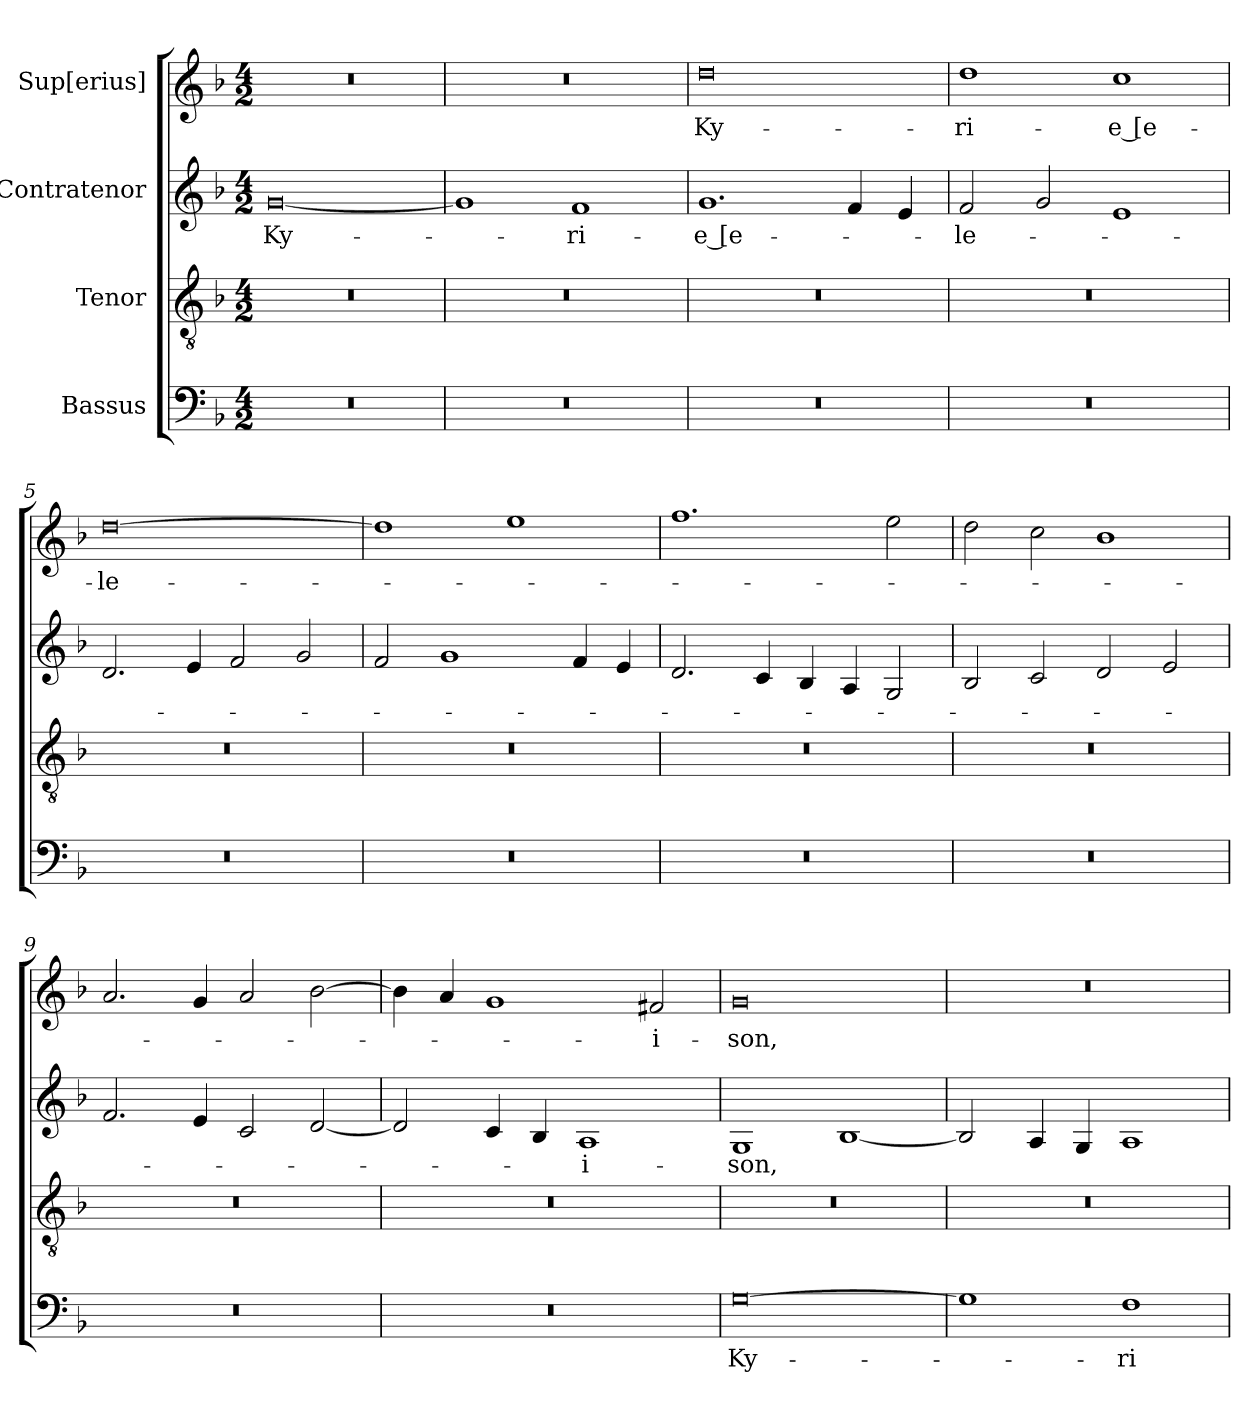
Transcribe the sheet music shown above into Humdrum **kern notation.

**kern	**text	**kern	**kern	**text	**kern	**text
*part4	*part4	*part3	*part2	*part2	*part1	*part1
*staff4	*staff4	*staff3	*staff2	*staff2	*staff1	*staff1
*I"Bassus	*	*I"Tenor	*I"Contratenor	*	*I"Sup[erius]	*
*clefF4	*	*clefGv2	*clefG2	*	*clefG2	*
*k[b-]	*	*k[b-]	*k[b-]	*	*k[b-]	*
*M4/2	*	*M4/2	*M4/2	*	*M4/2	*
=1	=1	=1	=1	=1	=1	=1
0r	.	0r	[0g/	Ky-	0r	.
=2	=2	=2	=2	=2	=2	=2
0r	.	0r	1g/]	.	0r	.
.	.	.	1f/	-ri-	.	.
=3	=3	=3	=3	=3	=3	=3
0r	.	0r	1.g/	-e [e-	0dd\	Ky-
.	.	.	4f/	.	.	.
.	.	.	4e/	.	.	.
=4	=4	=4	=4	=4	=4	=4
0r	.	0r	2f/	-le-	1dd\	-ri-
.	.	.	2g/	.	.	.
.	.	.	1e/	.	1cc\	-e [e-
=5	=5	=5	=5	=5	=5	=5
0r	.	0r	2.d/	.	[0dd\	-le-
.	.	.	4e/	.	.	.
.	.	.	2f/	.	.	.
.	.	.	2g/	.	.	.
=6	=6	=6	=6	=6	=6	=6
0r	.	0r	2f/	.	1dd\]	.
.	.	.	1g/	.	.	.
.	.	.	.	.	1ee\	.
.	.	.	4f/	.	.	.
.	.	.	4e/	.	.	.
=7	=7	=7	=7	=7	=7	=7
0r	.	0r	2.d/	.	1.ff\	.
.	.	.	4c/	.	.	.
.	.	.	4B-/	.	.	.
.	.	.	4A/	.	.	.
.	.	.	2G/	.	2ee\	.
=8	=8	=8	=8	=8	=8	=8
0r	.	0r	2B-/	.	2dd\	.
.	.	.	2c/	.	2cc\	.
.	.	.	2d/	.	1b-\	.
.	.	.	2e/	.	.	.
=9	=9	=9	=9	=9	=9	=9
0r	.	0r	2.f/	.	2.a/	.
.	.	.	4e/	.	4g/	.
.	.	.	2c/	.	2a/	.
.	.	.	[2d/	.	[2b-\	.
=10	=10	=10	=10	=10	=10	=10
0r	.	0r	2d/]	.	4b-\]	.
.	.	.	.	.	4a/	.
.	.	.	4c/	.	1g/	.
.	.	.	4B-/	.	.	.
.	.	.	1A/	-i-	.	.
.	.	.	.	.	2f#X/	-i-
=11	=11	=11	=11	=11	=11	=11
[0G\	Ky-	0r	1G/	-son,	0g/	-son,
.	.	.	[1B-/	.	.	.
=12	=12	=12	=12	=12	=12	=12
1G\]	.	0r	2B-/]	.	0r	.
.	.	.	4A/	.	.	.
.	.	.	4G/	.	.	.
1F\	-ri-	.	1A/	.	.	.
=	=	=	=	=	=	=
*-	*-	*-	*-	*-	*-	*-
